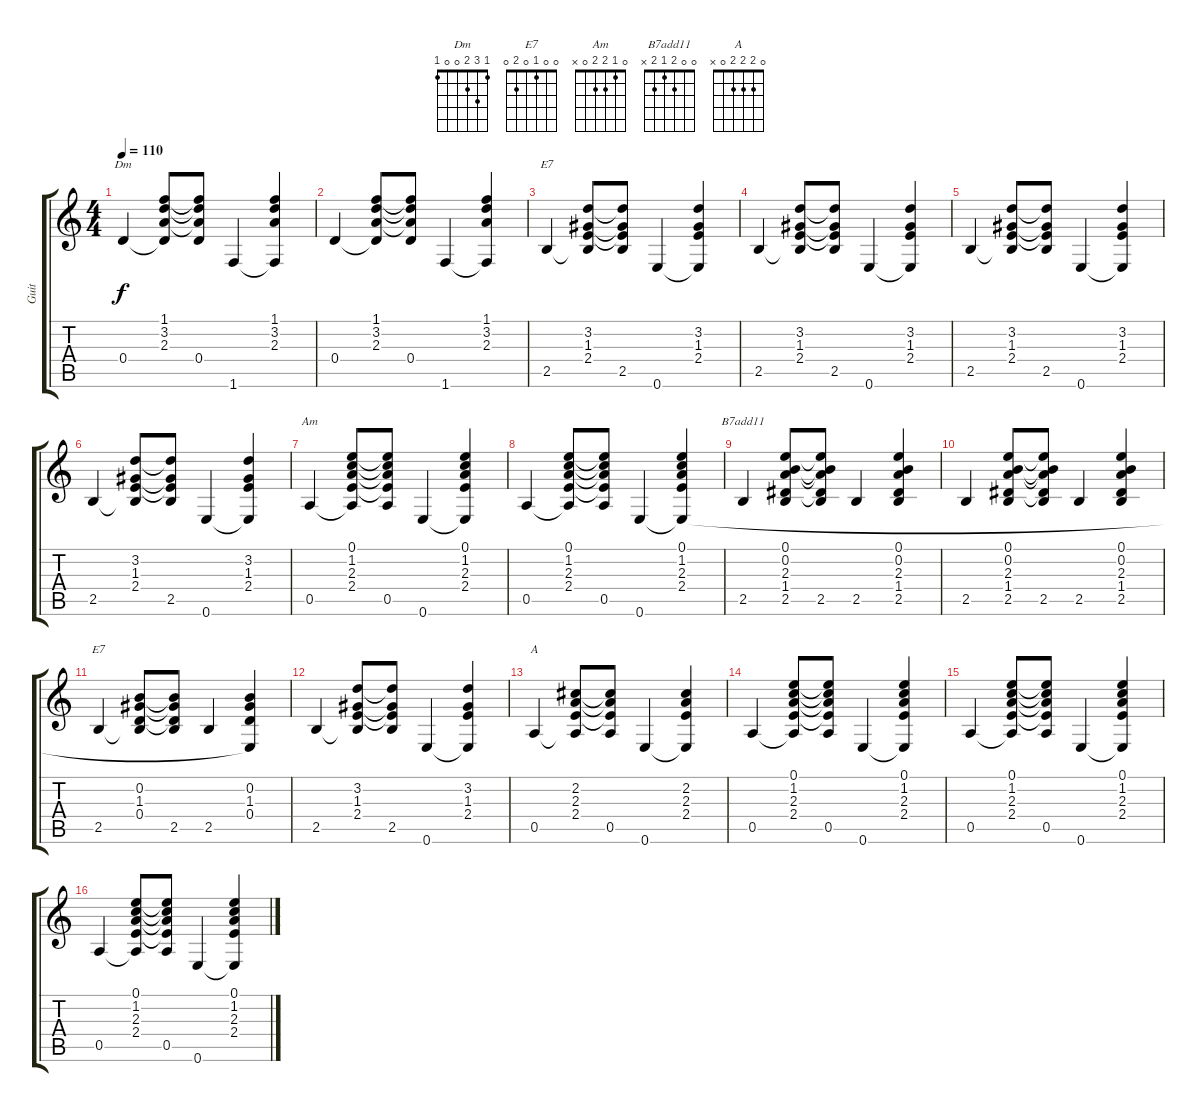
\track ("Guit " "Guit ") {instrument acousticguitarsteel}
\staff {score tabs}
\tuning (E4 B3 G3 D3 A2 E2) {hide}
\chord ("Dm" 1 3 2 0 0 1)
\chord ("E7" 0 3 1 2 2 0)
\chord ("Am" 0 1 2 2 0 x)
\chord ("B7add11" 0 0 2 1 2 x)
\chord ("E7" 0 0 1 0 2 0)
\chord ("A" 0 2 2 2 0 x)
\ts (4 4)
\tempo 110
\clef g2
\ks c
0.4.4{ch "Dm" dy f} (1.1 3.2 2.3 0.4{t}).8 (1.1{t} 3.2{t} 2.3{t} 0.4).8 1.6.4 (1.1 3.2 2.3 1.6{t}).4 |
0.4.4 (1.1 3.2 2.3 0.4{t}).8 (1.1{t} 3.2{t} 2.3{t} 0.4).8 1.6.4 (1.1 3.2 2.3 1.6{t}).4 |
2.5.4{ch "E7"} (3.2 1.3 2.4 2.5{t}).8 (3.2{t} 1.3{t} 2.4{t} 2.5).8 0.6.4 (3.2 1.3 2.4 0.6{t}).4 |
2.5.4 (3.2 1.3 2.4 2.5{t}).8 (3.2{t} 1.3{t} 2.4{t} 2.5).8 0.6.4 (3.2 1.3 2.4 0.6{t}).4 |
2.5.4 (3.2 1.3 2.4 2.5{t}).8 (3.2{t} 1.3{t} 2.4{t} 2.5).8 0.6.4 (3.2 1.3 2.4 0.6{t}).4 |
2.5.4 (3.2 1.3 2.4 2.5{t}).8 (3.2{t} 1.3{t} 2.4{t} 2.5).8 0.6.4 (3.2 1.3 2.4 0.6{t}).4 |
0.5.4{ch "Am"} (0.1 1.2 2.3 2.4 0.5{t}).8 (0.1{t} 1.2{t} 2.3{t} 2.4{t} 0.5).8 0.6.4 (0.1 1.2 2.3 2.4 0.6{t}).4 |
0.5.4 (0.1 1.2 2.3 2.4 0.5{t}).8 (0.1{t} 1.2{t} 2.3{t} 2.4{t} 0.5).8 0.6.4 (0.1 1.2 2.3 2.4 0.6{t}).4 |
2.5.4{ch "B7add11"} (0.1 0.2 2.3 1.4 2.5).8 (0.1{t} 0.2{t} 2.3{t} 1.4{t} 2.5).8 2.5.4 (0.1 0.2 2.3 1.4 2.5).4 |
2.5.4 (0.1 0.2 2.3 1.4 2.5).8 (0.1{t} 0.2{t} 2.3{t} 1.4{t} 2.5).8 2.5.4 (0.1 0.2 2.3 1.4 2.5).4 |
2.5.4{ch "E7"} (0.2 1.3 0.4 2.5{t}).8 (0.2{t} 1.3{t} 0.4{t} 2.5).8 2.5.4 (0.2 1.3 0.4 0.6{t}).4 |
2.5.4 (3.2 1.3 2.4 2.5{t}).8 (3.2{t} 1.3{t} 2.4{t} 2.5).8 0.6.4 (3.2 1.3 2.4 0.6{t}).4 |
0.5.4{ch "A"} (2.2 2.3 2.4 0.5{t}).8 (2.2{t} 2.3{t} 2.4{t} 0.5).8 0.6.4 (2.2 2.3 2.4 0.6{t}).4 |
0.5.4 (0.1 1.2 2.3 2.4 0.5{t}).8 (0.1{t} 1.2{t} 2.3{t} 2.4{t} 0.5).8 0.6.4 (0.1 1.2 2.3 2.4 0.6{t}).4 |
\section ("" "")
0.5.4 (0.1 1.2 2.3 2.4 0.5{t}).8 (0.1{t} 1.2{t} 2.3{t} 2.4{t} 0.5).8 0.6.4 (0.1 1.2 2.3 2.4 0.6{t}).4 |
0.5.4 (0.1 1.2 2.3 2.4 0.5{t}).8 (0.1{t} 1.2{t} 2.3{t} 2.4{t} 0.5).8 0.6.4 (0.1 1.2 2.3 2.4 0.6{t}).4
